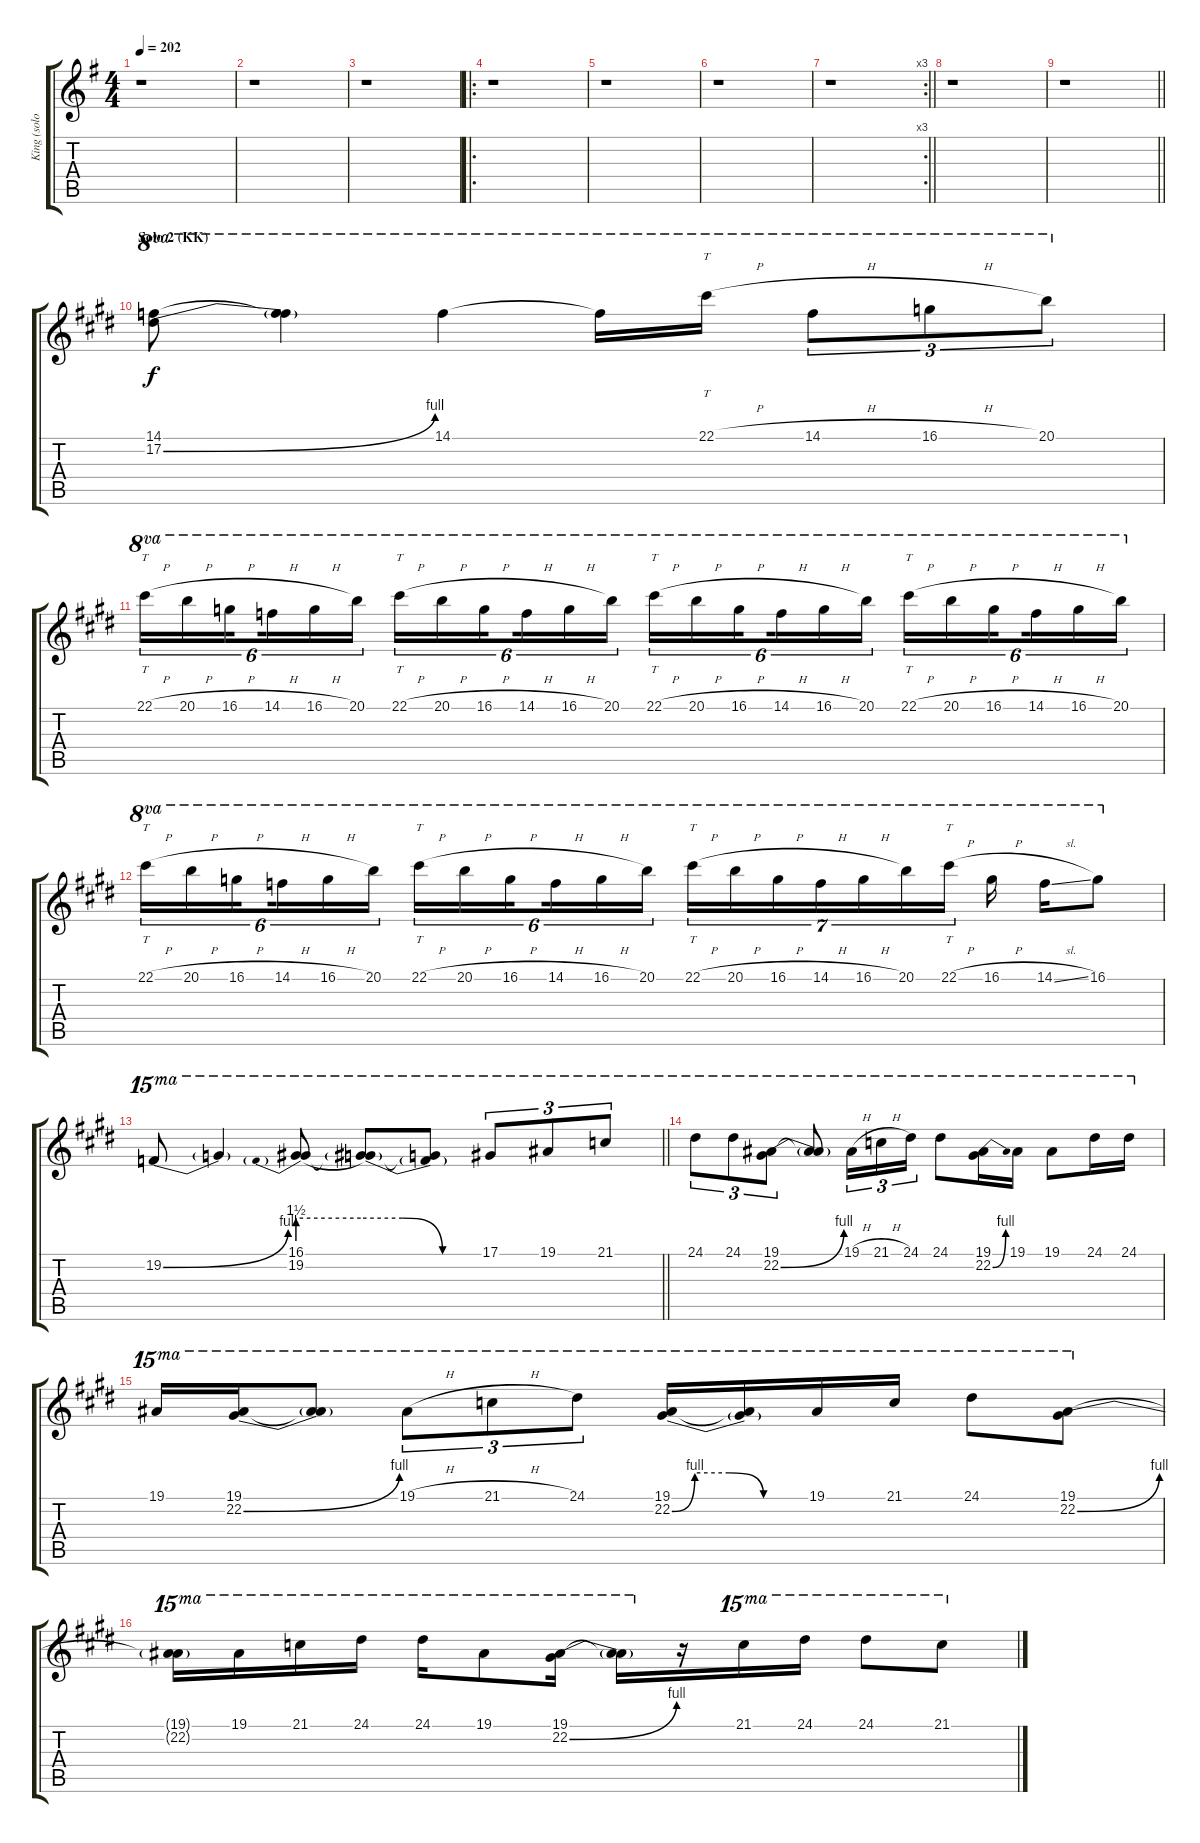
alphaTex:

\track ("King (solo)" "King (solo") {instrument distortionguitar}
\staff {score tabs}
\tuning (Eb4 Bb3 Gb3 Db3 Ab2 Eb2) {hide}
\ts (4 4)
\tempo 202
\clef g2
\ks g
r.1{dy f} |
r.1 |
r.1 |
\ro
r.1 |
r.1 |
r.1 |
\rc 3
\barLineRight lightlight
r.1 |
r.1 |
\barLineRight lightlight
r.1 |
\section ("" "Solo 2 (KK)")
\ks e
(14.1 17.2{be (bend 0 0 60 4)}).8{ot 8va} (14.1{t} 17.2{t}).4{ot 8va} 14.1.4{ot 8va} 14.1{t}.16{ot 8va} 22.1{h}.16{tt ot 8va} 14.1{h}.8{tu (3 2) ot 8va} 16.1{h}.8{tu (3 2) ot 8va} 20.1.8{tu (3 2) ot 8va} |
22.1{h}.16{tt tu (6 4) ot 8va} 20.1{h}.16{tu (6 4) ot 8va} 16.1{h}.16{tu (6 4) ot 8va beam splitsecondary} 14.1{h}.16{tu (6 4) ot 8va} 16.1{h}.16{tu (6 4) ot 8va} 20.1.16{tu (6 4) ot 8va} 22.1{h}.16{tt tu (6 4) ot 8va} 20.1{h}.16{tu (6 4) ot 8va} 16.1{h}.16{tu (6 4) ot 8va beam splitsecondary} 14.1{h}.16{tu (6 4) ot 8va} 16.1{h}.16{tu (6 4) ot 8va} 20.1.16{tu (6 4) ot 8va} 22.1{h}.16{tt tu (6 4) ot 8va} 20.1{h}.16{tu (6 4) ot 8va} 16.1{h}.16{tu (6 4) ot 8va beam splitsecondary} 14.1{h}.16{tu (6 4) ot 8va} 16.1{h}.16{tu (6 4) ot 8va} 20.1.16{tu (6 4) ot 8va} 22.1{h}.16{tt tu (6 4) ot 8va} 20.1{h}.16{tu (6 4) ot 8va} 16.1{h}.16{tu (6 4) ot 8va beam splitsecondary} 14.1{h}.16{tu (6 4) ot 8va} 16.1{h}.16{tu (6 4) ot 8va} 20.1.16{tu (6 4) ot 8va} |
22.1{h}.16{tt tu (6 4) ot 8va} 20.1{h}.16{tu (6 4) ot 8va} 16.1{h}.16{tu (6 4) ot 8va beam splitsecondary} 14.1{h}.16{tu (6 4) ot 8va} 16.1{h}.16{tu (6 4) ot 8va} 20.1.16{tu (6 4) ot 8va} 22.1{h}.16{tt tu (6 4) ot 8va} 20.1{h}.16{tu (6 4) ot 8va} 16.1{h}.16{tu (6 4) ot 8va beam splitsecondary} 14.1{h}.16{tu (6 4) ot 8va} 16.1{h}.16{tu (6 4) ot 8va} 20.1.16{tu (6 4) ot 8va} 22.1{h}.16{tt tu (7 4) ot 8va} 20.1{h}.16{tu (7 4) ot 8va} 16.1{h}.16{tu (7 4) ot 8va} 14.1{h}.16{tu (7 4) ot 8va} 16.1{h}.16{tu (7 4) ot 8va} 20.1.16{tu (7 4) ot 8va} 22.1{h}.16{tt tu (7 4) ot 8va} 16.1{h}.16{ot 8va} 14.1{sl}.16{ot 8va} 16.1.8{ot 8va} |
\barLineRight lightlight
19.2{be (bend 0 0 60 4)}.8{ot 15ma} 19.2{t}.4{ot 15ma} (16.1 19.2{be (prebend 0 6 60 6)}).8{ot 15ma} (16.1{t} 19.2{be (custom 0 6 20 6 40 0 60 0) t}).8{ot 15ma} (16.1{t} 19.2{t}).8{ot 15ma} 17.1.8{tu (3 2) ot 15ma} 19.1.8{tu (3 2) ot 15ma} 21.1.8{tu (3 2) ot 15ma} |
24.1.8{tu (3 2) ot 15ma} 24.1.8{tu (3 2) ot 15ma} (19.1 22.2{be (bend 0 0 60 4)}).8{tu (3 2) ot 15ma} (19.1{t} 22.2{t}).8{ot 15ma} 19.1{h}.16{tu (3 2) ot 15ma} 21.1{h}.16{tu (3 2) ot 15ma} 24.1.16{tu (3 2) ot 15ma} 24.1.8{ot 15ma} (19.1 22.2{be (bend 0 0 60 4)}).16{ot 15ma} 19.1.16{ot 15ma} 19.1.8{ot 15ma} 24.1.16{ot 15ma} 24.1.16{ot 15ma} |
19.1.16{ot 15ma} (19.1 22.2{be (bend 0 0 60 4)}).16{ot 15ma} (19.1{t} 22.2{t}).8{ot 15ma} 19.1{h}.8{tu (3 2) ot 15ma} 21.1{h}.8{tu (3 2) ot 15ma} 24.1.8{tu (3 2) ot 15ma} (19.1 22.2{be (custom 0 0 10 4 25 4 40 0 60 0)}).16{ot 15ma} (19.1{t} 22.2{t}).16{ot 15ma} 19.1.16{ot 15ma} 21.1.16{ot 15ma} 24.1.8{ot 15ma} (19.1 22.2{be (bend 0 0 60 4)}).8{ot 15ma} |
(19.1{t} 22.2{t}).16{ot 15ma} 19.1.16{ot 15ma} 21.1.16{ot 15ma} 24.1.16{ot 15ma} 24.1.16{ot 15ma} 19.1.8{ot 15ma} (19.1 22.2{be (bend 0 0 60 4)}).16{ot 15ma} (19.1{t} 22.2{t}).16{ot 15ma} r.16 21.1.16{ot 15ma} 24.1.16{ot 15ma} 24.1.8{ot 15ma} 21.1.8{ot 15ma}
